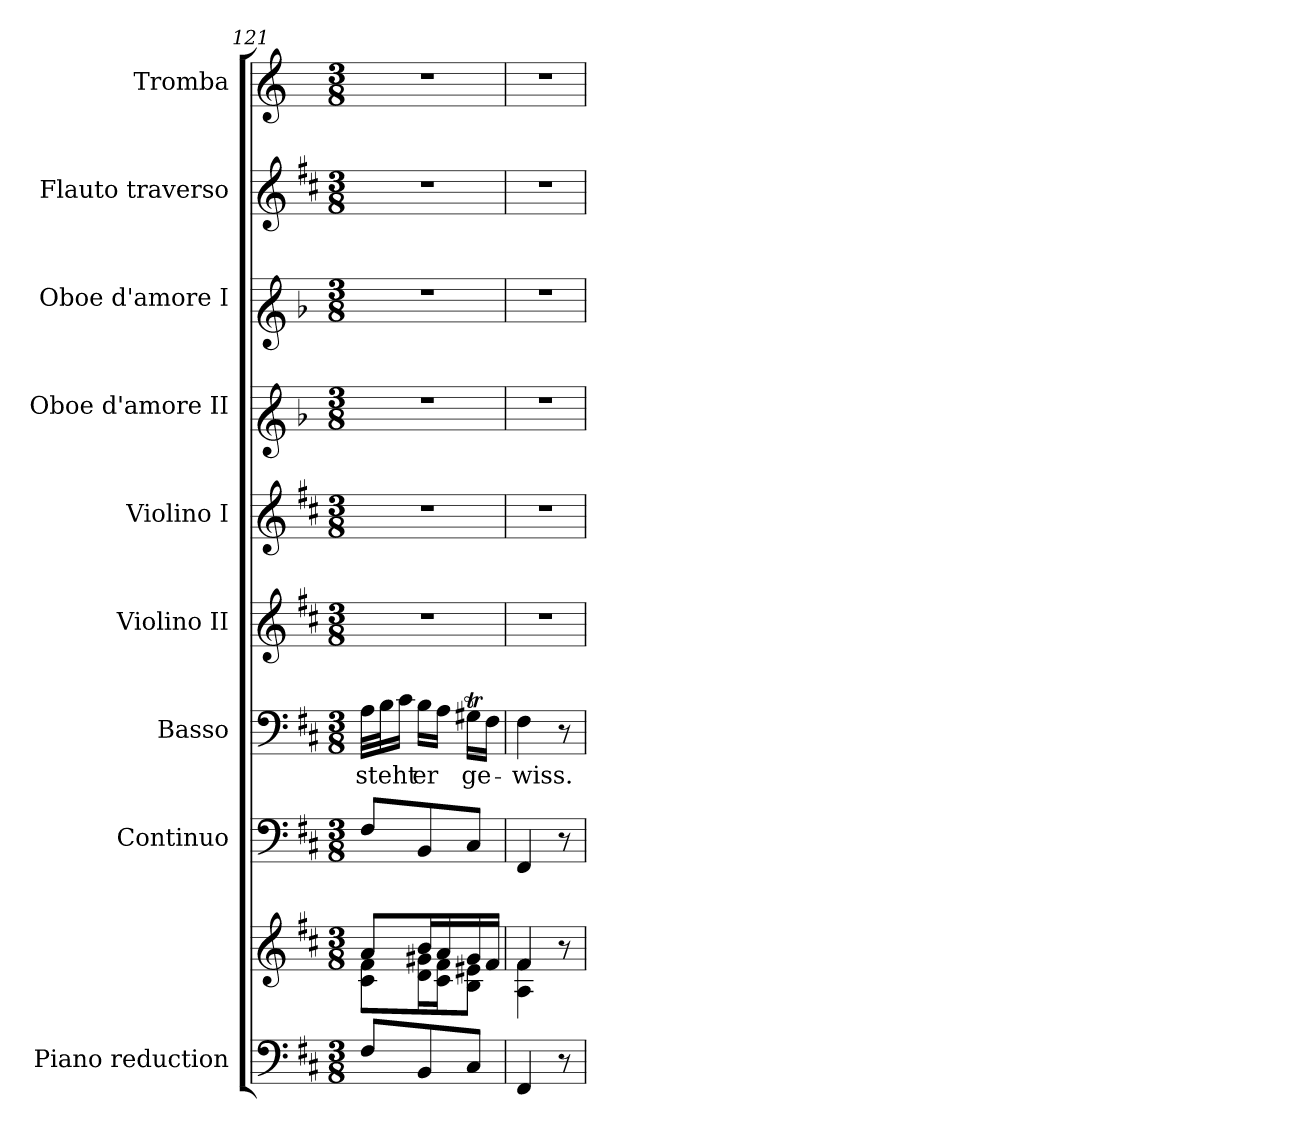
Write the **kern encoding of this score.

**kern	**kern	**kern	**kern	**text	**kern	**kern	**kern	**kern	**kern	**kern
*part9	*part9	*part8	*part7	*part7	*part6	*part5	*part4	*part3	*part2	*part1
*staff10	*staff9	*staff8	*staff7	*staff7	*staff6	*staff5	*staff4	*staff3	*staff2	*staff1
*I"Piano reduction	*	*I"Continuo	*I"Basso	*	*I"Violino II	*I"Violino I	*I"Oboe d'amore II	*I"Oboe d'amore I	*I"Flauto traverso	*I"Tromba
*I'Pno	*	*	*	*	*I'Vln	*I'Vln	*	*	*I'Fl	*
*clefF4	*clefG2	*clefF4	*clefF4	*	*clefG2	*clefG2	*clefG1	*clefG1	*clefG2	*clefG2
*	*	*	*	*	*	*	*ITrd2c3	*ITrd2c3	*	*ITrd-1c-2
*k[f#c#]	*k[f#c#]	*k[f#c#]	*k[f#c#]	*	*k[f#c#]	*k[f#c#]	*k[f#c#]	*k[f#c#]	*k[f#c#]	*k[f#c#]
*M3/8	*M3/8	*M3/8	*M3/8	*	*M3/8	*M3/8	*M3/8	*M3/8	*M3/8	*M3/8
=121	=121	=121	=121	=121	=121	=121	=121	=121	=121	=121
*	*^	*	*	*	*	*	*	*	*	*
!	!	!	!	!	!LO:LY:b	!	!	!	!	!	!
8F#/L	8a/L	8c#\ 8f#\L	8F#/L	32A\LLL	-steht	4.r	4.r	4.r	4.r	4.r	4.r
.	.	.	.	32B\J	.	.	.	.	.	.	.
.	.	.	.	16c#\JJ	.	.	.	.	.	.	.
!	!	!	!	!	!LO:LY:b	!	!	!	!	!	!
8BB/	16b/L	16d\ 16g#X\L	8BB/	16B\LL	er	.	.	.	.	.	.
.	16a/	16c#\ 16f#\J	.	16A\JJ	.	.	.	.	.	.	.
!	!	!	!	!	!LO:LY:b	!	!	!	!	!	!
8C#/J	16g#/	8B\ 8e#X\J	8C#/J	16G#Xt\LL	ge-	.	.	.	.	.	.
.	16f#/JJ	.	.	16F#\JJ	.	.	.	.	.	.	.
!!LO:PB:g=z
=122	=122	=122	=122	=122	=122	=122	=122	=122	=122	=122	=122
!	!	!	!	!	!LO:LY:b	!	!	!	!	!	!
4FF#/	4f#/	4A\ 4f#\	4FF#/	4F#\	-wiss.	4.r	4.r	4.r	4.r	4.r	4.r
8r	8r	8ryy	8r	8r	.	.	.	.	.	.	.
*	*v	*v	*	*	*	*	*	*	*	*	*
=	=	=	=	=	=	=	=	=	=	=
*-	*-	*-	*-	*-	*-	*-	*-	*-	*-	*-
